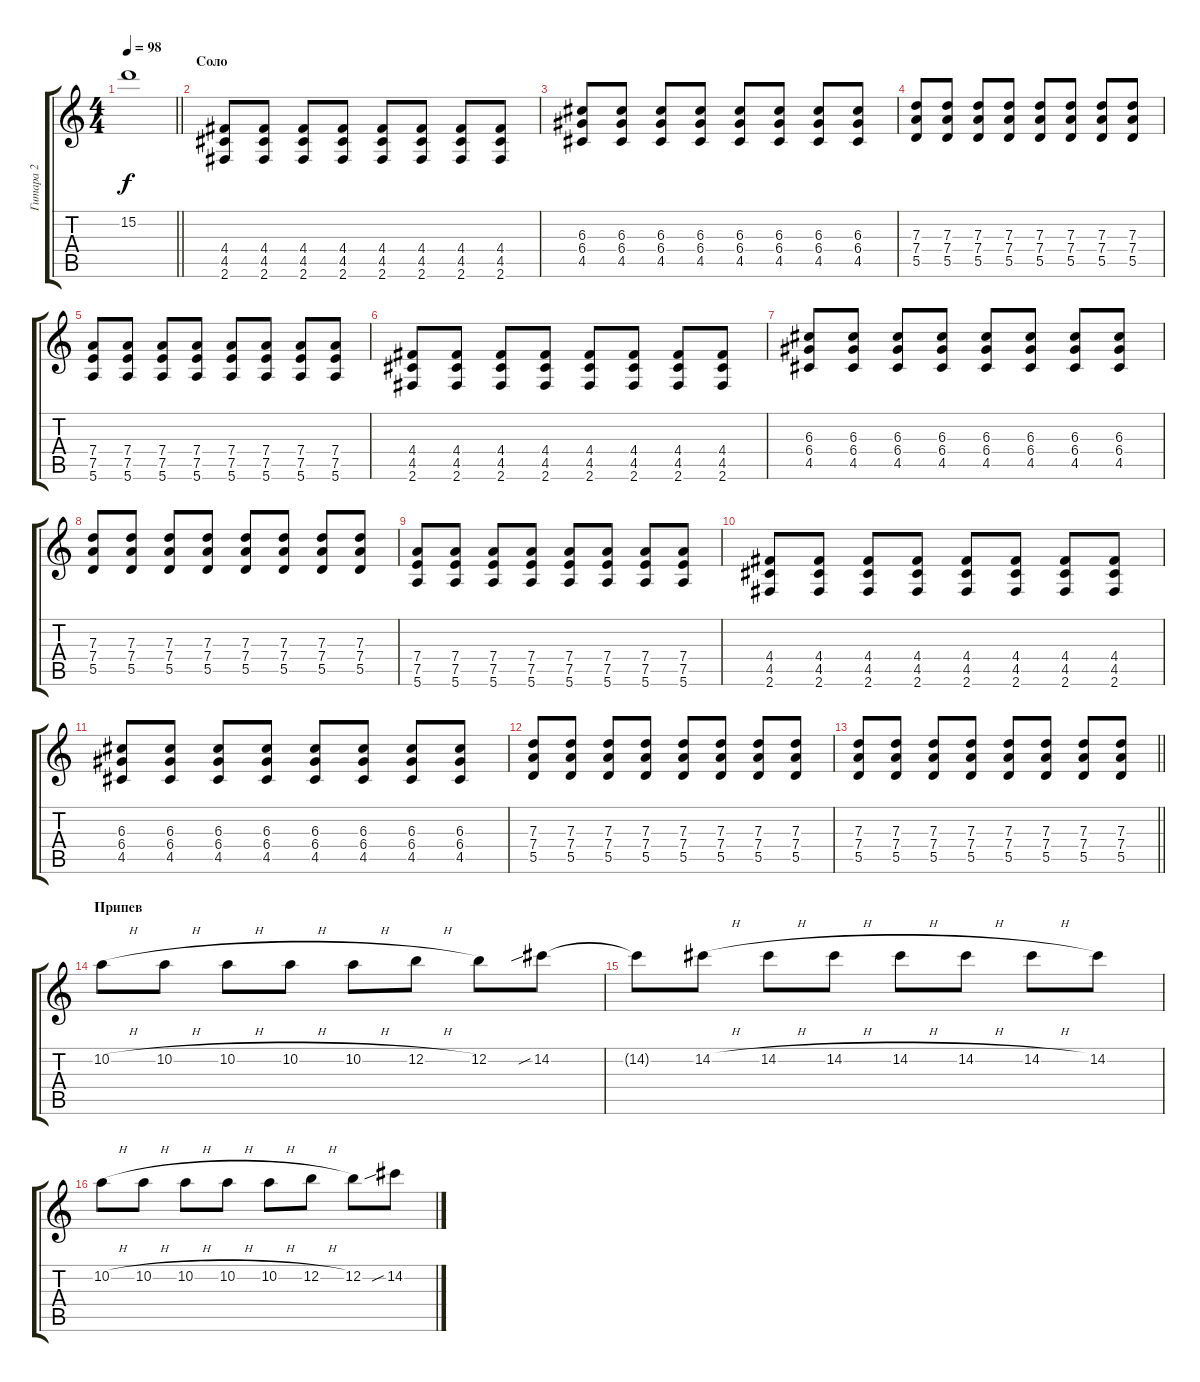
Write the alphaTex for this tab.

\track ("Гитара 2" "Гитара 2") {instrument electricguitarclean}
\staff {score tabs}
\tuning (E4 B3 G3 D3 A2 E2) {hide}
\ts (4 4)
\tempo 98
\clef g2
\barLineRight lightlight
\ks c
15.2.1{dy f} |
\section ("" "Соло")
(4.4 4.5 2.6).8{volume 3 balance 8 instrument distortionguitar} (4.4 4.5 2.6).8 (4.4 4.5 2.6).8 (4.4 4.5 2.6).8 (4.4 4.5 2.6).8 (4.4 4.5 2.6).8 (4.4 4.5 2.6).8 (4.4 4.5 2.6).8 |
(6.3 6.4 4.5).8 (6.3 6.4 4.5).8 (6.3 6.4 4.5).8 (6.3 6.4 4.5).8 (6.3 6.4 4.5).8 (6.3 6.4 4.5).8 (6.3 6.4 4.5).8 (6.3 6.4 4.5).8 |
(7.3 7.4 5.5).8 (7.3 7.4 5.5).8 (7.3 7.4 5.5).8 (7.3 7.4 5.5).8 (7.3 7.4 5.5).8 (7.3 7.4 5.5).8 (7.3 7.4 5.5).8 (7.3 7.4 5.5).8 |
(7.4 7.5 5.6).8 (7.4 7.5 5.6).8 (7.4 7.5 5.6).8 (7.4 7.5 5.6).8 (7.4 7.5 5.6).8 (7.4 7.5 5.6).8 (7.4 7.5 5.6).8 (7.4 7.5 5.6).8 |
(4.4 4.5 2.6).8 (4.4 4.5 2.6).8 (4.4 4.5 2.6).8 (4.4 4.5 2.6).8 (4.4 4.5 2.6).8 (4.4 4.5 2.6).8 (4.4 4.5 2.6).8 (4.4 4.5 2.6).8 |
(6.3 6.4 4.5).8 (6.3 6.4 4.5).8 (6.3 6.4 4.5).8 (6.3 6.4 4.5).8 (6.3 6.4 4.5).8 (6.3 6.4 4.5).8 (6.3 6.4 4.5).8 (6.3 6.4 4.5).8 |
(7.3 7.4 5.5).8 (7.3 7.4 5.5).8 (7.3 7.4 5.5).8 (7.3 7.4 5.5).8 (7.3 7.4 5.5).8 (7.3 7.4 5.5).8 (7.3 7.4 5.5).8 (7.3 7.4 5.5).8 |
(7.4 7.5 5.6).8 (7.4 7.5 5.6).8 (7.4 7.5 5.6).8 (7.4 7.5 5.6).8 (7.4 7.5 5.6).8 (7.4 7.5 5.6).8 (7.4 7.5 5.6).8 (7.4 7.5 5.6).8 |
(4.4 4.5 2.6).8 (4.4 4.5 2.6).8 (4.4 4.5 2.6).8 (4.4 4.5 2.6).8 (4.4 4.5 2.6).8 (4.4 4.5 2.6).8 (4.4 4.5 2.6).8 (4.4 4.5 2.6).8 |
(6.3 6.4 4.5).8 (6.3 6.4 4.5).8 (6.3 6.4 4.5).8 (6.3 6.4 4.5).8 (6.3 6.4 4.5).8 (6.3 6.4 4.5).8 (6.3 6.4 4.5).8 (6.3 6.4 4.5).8 |
(7.3 7.4 5.5).8 (7.3 7.4 5.5).8 (7.3 7.4 5.5).8 (7.3 7.4 5.5).8 (7.3 7.4 5.5).8 (7.3 7.4 5.5).8 (7.3 7.4 5.5).8 (7.3 7.4 5.5).8 |
\barLineRight lightlight
(7.3 7.4 5.5).8 (7.3 7.4 5.5).8 (7.3 7.4 5.5).8 (7.3 7.4 5.5).8 (7.3 7.4 5.5).8 (7.3 7.4 5.5).8 (7.3 7.4 5.5).8 (7.3 7.4 5.5).8 |
\section ("" "Припев")
10.2{h}.8{volume 15 balance 12 instrument overdrivenguitar} 10.2{h}.8 10.2{h}.8 10.2{h}.8 10.2{h}.8 12.2{h}.8 12.2.8 14.2{sib}.8 |
14.2{t}.8 14.2{h}.8 14.2{h}.8 14.2{h}.8 14.2{h}.8 14.2{h}.8 14.2{h}.8 14.2.8 |
10.2{h}.8 10.2{h}.8 10.2{h}.8 10.2{h}.8 10.2{h}.8 12.2{h}.8 12.2.8 14.2{sib}.8
